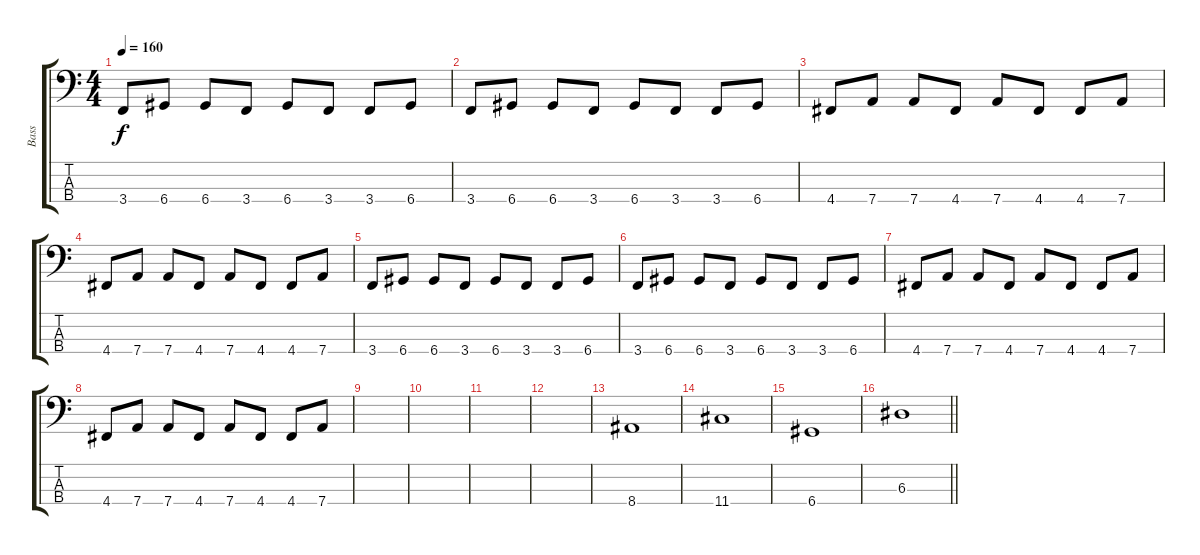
\track ("Bass" "Bass") {instrument electricbassfinger}
\staff {score tabs}
\tuning (G2 D2 A1 D1) {hide}
\ts (4 4)
\tempo 160
\clef f4
\ks c
3.4.8{dy f} 6.4.8 6.4.8 3.4.8 6.4.8 3.4.8 3.4.8 6.4.8 |
3.4.8 6.4.8 6.4.8 3.4.8 6.4.8 3.4.8 3.4.8 6.4.8 |
4.4.8 7.4.8 7.4.8 4.4.8 7.4.8 4.4.8 4.4.8 7.4.8 |
4.4.8 7.4.8 7.4.8 4.4.8 7.4.8 4.4.8 4.4.8 7.4.8 |
3.4.8 6.4.8 6.4.8 3.4.8 6.4.8 3.4.8 3.4.8 6.4.8 |
3.4.8 6.4.8 6.4.8 3.4.8 6.4.8 3.4.8 3.4.8 6.4.8 |
4.4.8 7.4.8 7.4.8 4.4.8 7.4.8 4.4.8 4.4.8 7.4.8 |
4.4.8 7.4.8 7.4.8 4.4.8 7.4.8 4.4.8 4.4.8 7.4.8 |
|
|
|
|
8.4.1 |
11.4.1 |
6.4.1 |
\barLineRight lightlight
6.3.1
